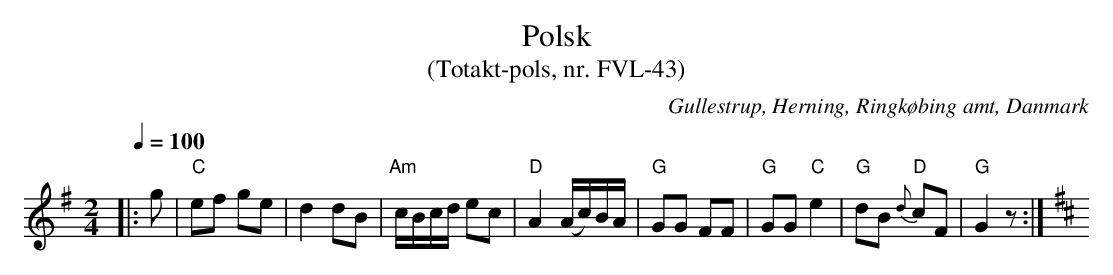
X:1
T:Polsk
T:(Totakt-pols, nr. FVL-43)
O:Gullestrup, Herning, Ringkøbing amt, Danmark
M:2/4
L:1/8
Q:1/4=100
K:G
|: g | "C"ef ge | ""d2 dB | "Am"c/B/c/d/ ec | "D"A2 (A/c/)B/A/ | "G"GG FF | "G"GG "C"e2 | "G"dB "D"{d}cF | "G"G2 z  :|
K:D
